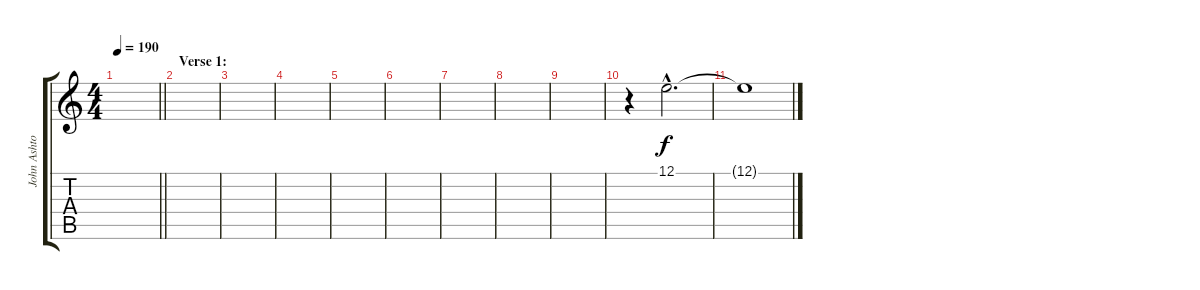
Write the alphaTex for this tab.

\track ("John Ashton (Organ)" "John Ashto") {instrument drawbarorgan}
\staff {score tabs}
\tuning (E4 B3 G3 D3 A2 E2) {hide}
\ts (4 4)
\tempo 190
\clef g2
\barLineRight lightlight
\ks c
|
\section ("" "Verse 1:")
|
|
|
|
|
|
|
|
r.4 12.1{hac}.2{d} |
12.1{t}.1
